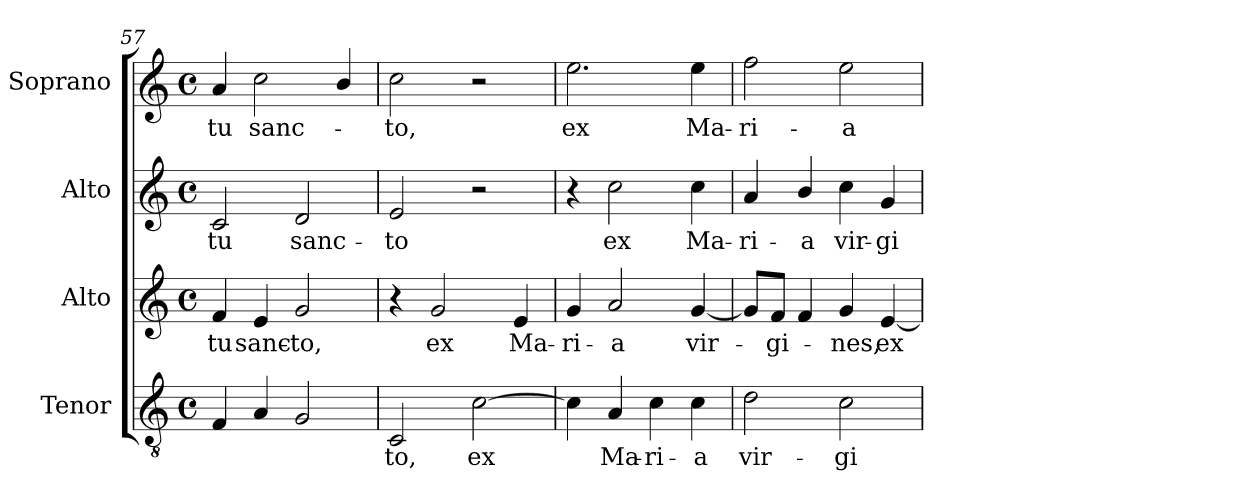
**kern	**text	**kern	**text	**kern	**text	**kern	**text
*part4	*part4	*part3	*part3	*part2	*part2	*part1	*part1
*staff4	*staff4	*staff3	*staff3	*staff2	*staff2	*staff1	*staff1
*I"Tenor	*	*I"Alto	*	*I"Alto	*	*I"Soprano	*
*I'T.	*	*I'A.	*	*I'A.	*	*I'S.	*
*clefGv2	*	*clefG2	*	*clefG2	*	*clefG2	*
*ITrd7c12	*	*	*	*	*	*	*
*k[]	*	*k[]	*	*k[]	*	*k[]	*
*C:	*	*C:	*	*C:	*	*C:	*
*M4/4	*	*M4/4	*	*M4/4	*	*M4/4	*
*met(c)	*	*met(c)	*	*met(c)	*	*met(c)	*
=57	=57	=57	=57	=57	=57	=57	=57
!	!	!	!LO:LY:b:color=#000000	!	!	!	!
!	!	!	!	!	!LO:LY:b:color=#000000	!	!
!	!	!	!	!	!	!	!LO:LY:b:color=#000000
4FFi/	.	4fi/	-tu	2ci/	-tu	4ai/	-tu
!	!	!	!LO:LY:b:color=#000000	!	!	!	!
!	!	!	!	!	!	!	!LO:LY:b:color=#000000
4AAi/	.	4ei/	sanc-	.	.	2cci\	sanc-
!	!	!	!LO:LY:b:color=#000000	!	!	!	!
!	!	!	!	!	!LO:LY:b:color=#000000	!	!
2GGi/	.	2gi/	-to,	2di/	sanc-	.	.
.	.	.	.	.	.	4bi/	.
=58	=58	=58	=58	=58	=58	=58	=58
!	!LO:LY:b:color=#000000	!	!	!	!	!	!
!	!	!	!	!	!LO:LY:b:color=#000000	!	!
!	!	!	!	!	!	!	!LO:LY:b:color=#000000
2CCi/	-to,	4r	.	2ei/	-to	2cci\	-to,
!	!	!	!LO:LY:b:color=#000000	!	!	!	!
.	.	2gi/	ex	.	.	.	.
!	!LO:LY:b:color=#000000	!	!	!	!	!	!
[2Ci\	ex	.	.	2r	.	2r	.
!	!	!	!LO:LY:b:color=#000000	!	!	!	!
.	.	4ei/	Ma-	.	.	.	.
=59	=59	=59	=59	=59	=59	=59	=59
!	!	!	!LO:LY:b:color=#000000	!	!	!	!
!	!	!	!	!	!	!	!LO:LY:b:color=#000000
4Ci\]	.	4gi/	-ri-	4r	.	2.eei\	ex
!	!LO:LY:b:color=#000000	!	!	!	!	!	!
!	!	!	!LO:LY:b:color=#000000	!	!	!	!
!	!	!	!	!	!LO:LY:b:color=#000000	!	!
4AAi/	Ma-	2ai/	-a	2cci\	ex	.	.
!	!LO:LY:b:color=#000000	!	!	!	!	!	!
4Ci\	-ri-	.	.	.	.	.	.
!	!LO:LY:b:color=#000000	!	!	!	!	!	!
!	!	!	!LO:LY:b:color=#000000	!	!	!	!
!	!	!	!	!	!LO:LY:b:color=#000000	!	!
!	!	!	!	!	!	!	!LO:LY:b:color=#000000
4Ci\	-a	[4gi/	vir-	4cci\	Ma-	4eei\	Ma-
!!LO:LB:g=z
=60	=60	=60	=60	=60	=60	=60	=60
!	!LO:LY:b:color=#000000	!	!	!	!	!	!
!	!	!	!	!	!LO:LY:b:color=#000000	!	!
!	!	!	!	!	!	!	!LO:LY:b:color=#000000
2Di\	vir-	8gi/L]	.	4ai/	-ri-	2ffi\	-ri-
!	!	!	!LO:LY:b:color=#000000	!	!	!	!
.	.	8fi/J	-gi-	.	.	.	.
!	!	!	!	!	!LO:LY:b:color=#000000	!	!
.	.	4fi/	.	4bi/	-a	.	.
!	!LO:LY:b:color=#000000	!	!	!	!	!	!
!	!	!	!LO:LY:b:color=#000000	!	!	!	!
!	!	!	!	!	!LO:LY:b:color=#000000	!	!
!	!	!	!	!	!	!	!LO:LY:b:color=#000000
2Ci\	-gi-	4gi/	-nes,	4cci\	vir-	2eei\	-a
!	!	!	!LO:LY:b:color=#000000	!	!	!	!
!	!	!	!	!	!LO:LY:b:color=#000000	!	!
.	.	[4ei/	ex	4gi/	-gi-	.	.
=	=	=	=	=	=	=	=
*-	*-	*-	*-	*-	*-	*-	*-
